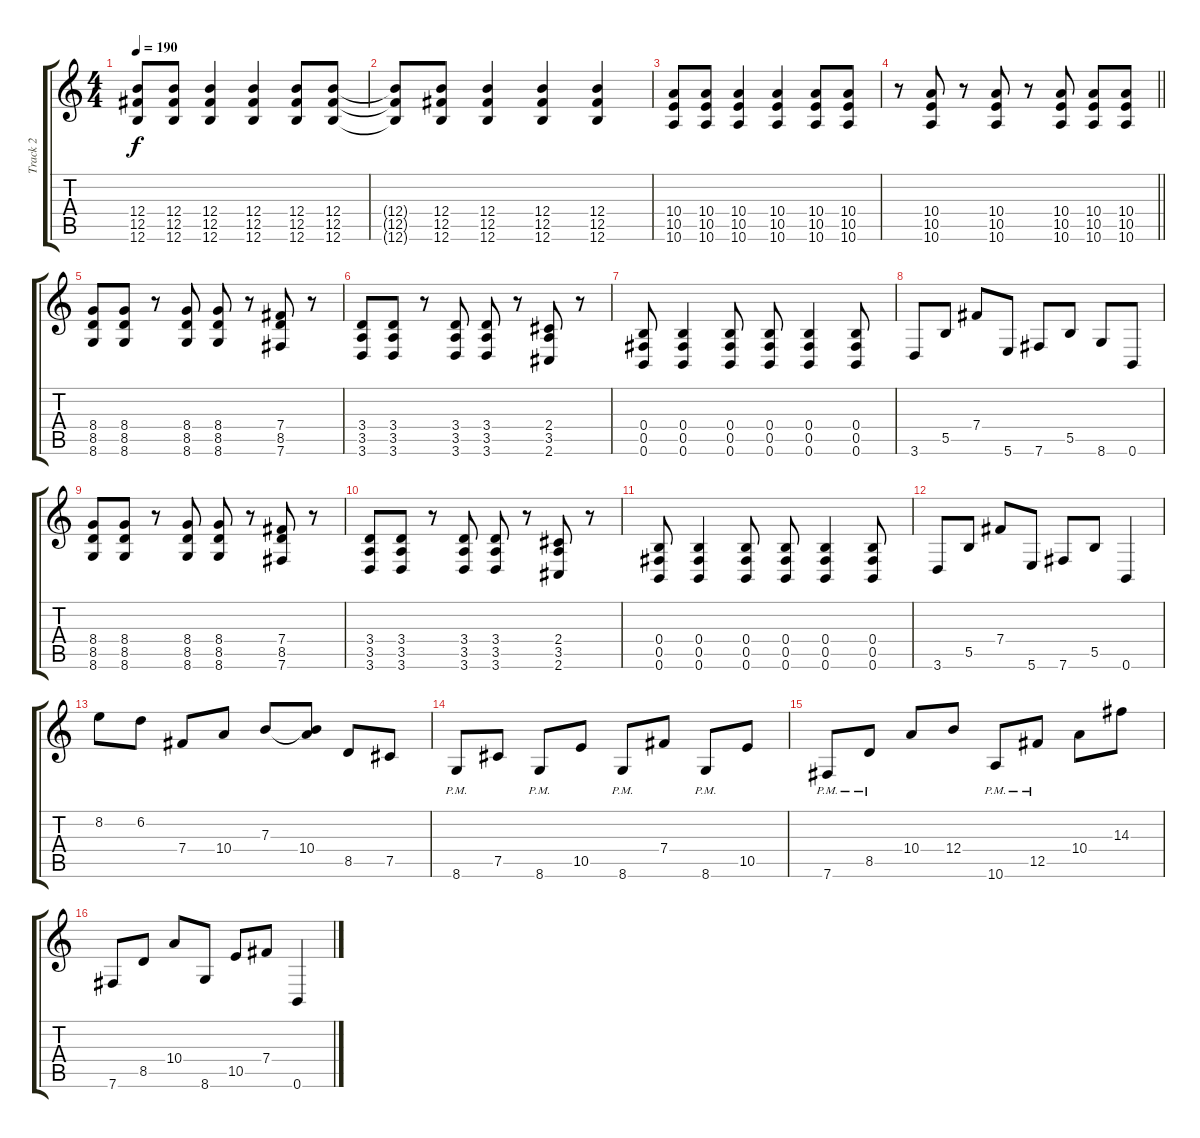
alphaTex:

\track ("Track 2" "Track 2") {instrument distortionguitar}
\staff {score tabs}
\tuning (Db4 Ab3 E3 B2 Gb2 B1) {hide}
\ts (4 4)
\tempo 190
\clef g2
\ks c
(12.4 12.5 12.6).8{dy f} (12.4 12.5 12.6).8 (12.4 12.5 12.6).4 (12.4 12.5 12.6).4 (12.4 12.5 12.6).8 (12.4 12.5 12.6).8 |
(12.4{t} 12.5{t} 12.6{t}).8 (12.4 12.5 12.6).8 (12.4 12.5 12.6).4 (12.4 12.5 12.6).4 (12.4 12.5 12.6).4 |
(10.4 10.5 10.6).8 (10.4 10.5 10.6).8 (10.4 10.5 10.6).4 (10.4 10.5 10.6).4 (10.4 10.5 10.6).8 (10.4 10.5 10.6).8 |
\barLineRight lightlight
r.8 (10.4 10.5 10.6).8 r.8 (10.4 10.5 10.6).8 r.8 (10.4 10.5 10.6).8 (10.4 10.5 10.6).8 (10.4 10.5 10.6).8 |
(8.4 8.5 8.6).8 (8.4 8.5 8.6).8 r.8 (8.4 8.5 8.6).8 (8.4 8.5 8.6).8 r.8 (7.4 8.5 7.6).8 r.8 |
(3.4 3.5 3.6).8 (3.4 3.5 3.6).8 r.8 (3.4 3.5 3.6).8 (3.4 3.5 3.6).8 r.8 (2.4 3.5 2.6).8 r.8 |
(0.4 0.5 0.6).8 (0.4 0.5 0.6).4 (0.4 0.5 0.6).8 (0.4 0.5 0.6).8 (0.4 0.5 0.6).4 (0.4 0.5 0.6).8 |
3.6.8 5.5.8 7.4.8 5.6.8 7.6.8 5.5.8 8.6.8 0.6.8 |
(8.4 8.5 8.6).8 (8.4 8.5 8.6).8 r.8 (8.4 8.5 8.6).8 (8.4 8.5 8.6).8 r.8 (7.4 8.5 7.6).8 r.8 |
(3.4 3.5 3.6).8 (3.4 3.5 3.6).8 r.8 (3.4 3.5 3.6).8 (3.4 3.5 3.6).8 r.8 (2.4 3.5 2.6).8 r.8 |
(0.4 0.5 0.6).8 (0.4 0.5 0.6).4 (0.4 0.5 0.6).8 (0.4 0.5 0.6).8 (0.4 0.5 0.6).4 (0.4 0.5 0.6).8 |
3.6.8 5.5.8 7.4.8 5.6.8 7.6.8 5.5.8 0.6.4 |
8.2.8 6.2.8 7.4.8 10.4.8 7.3.8 (7.3{t} 10.4).8 8.5.8 7.5.8 |
8.6{pm}.8 7.5.8 8.6{pm}.8 10.5.8 8.6{pm}.8 7.4.8 8.6{pm}.8 10.5.8 |
7.6{pm}.8 8.5{pm}.8 10.4.8 12.4.8 10.6{pm}.8 12.5{pm}.8 10.4.8 14.3.8 |
7.6.8 8.5.8 10.4.8 8.6.8 10.5.8 7.4.8 0.6.4
